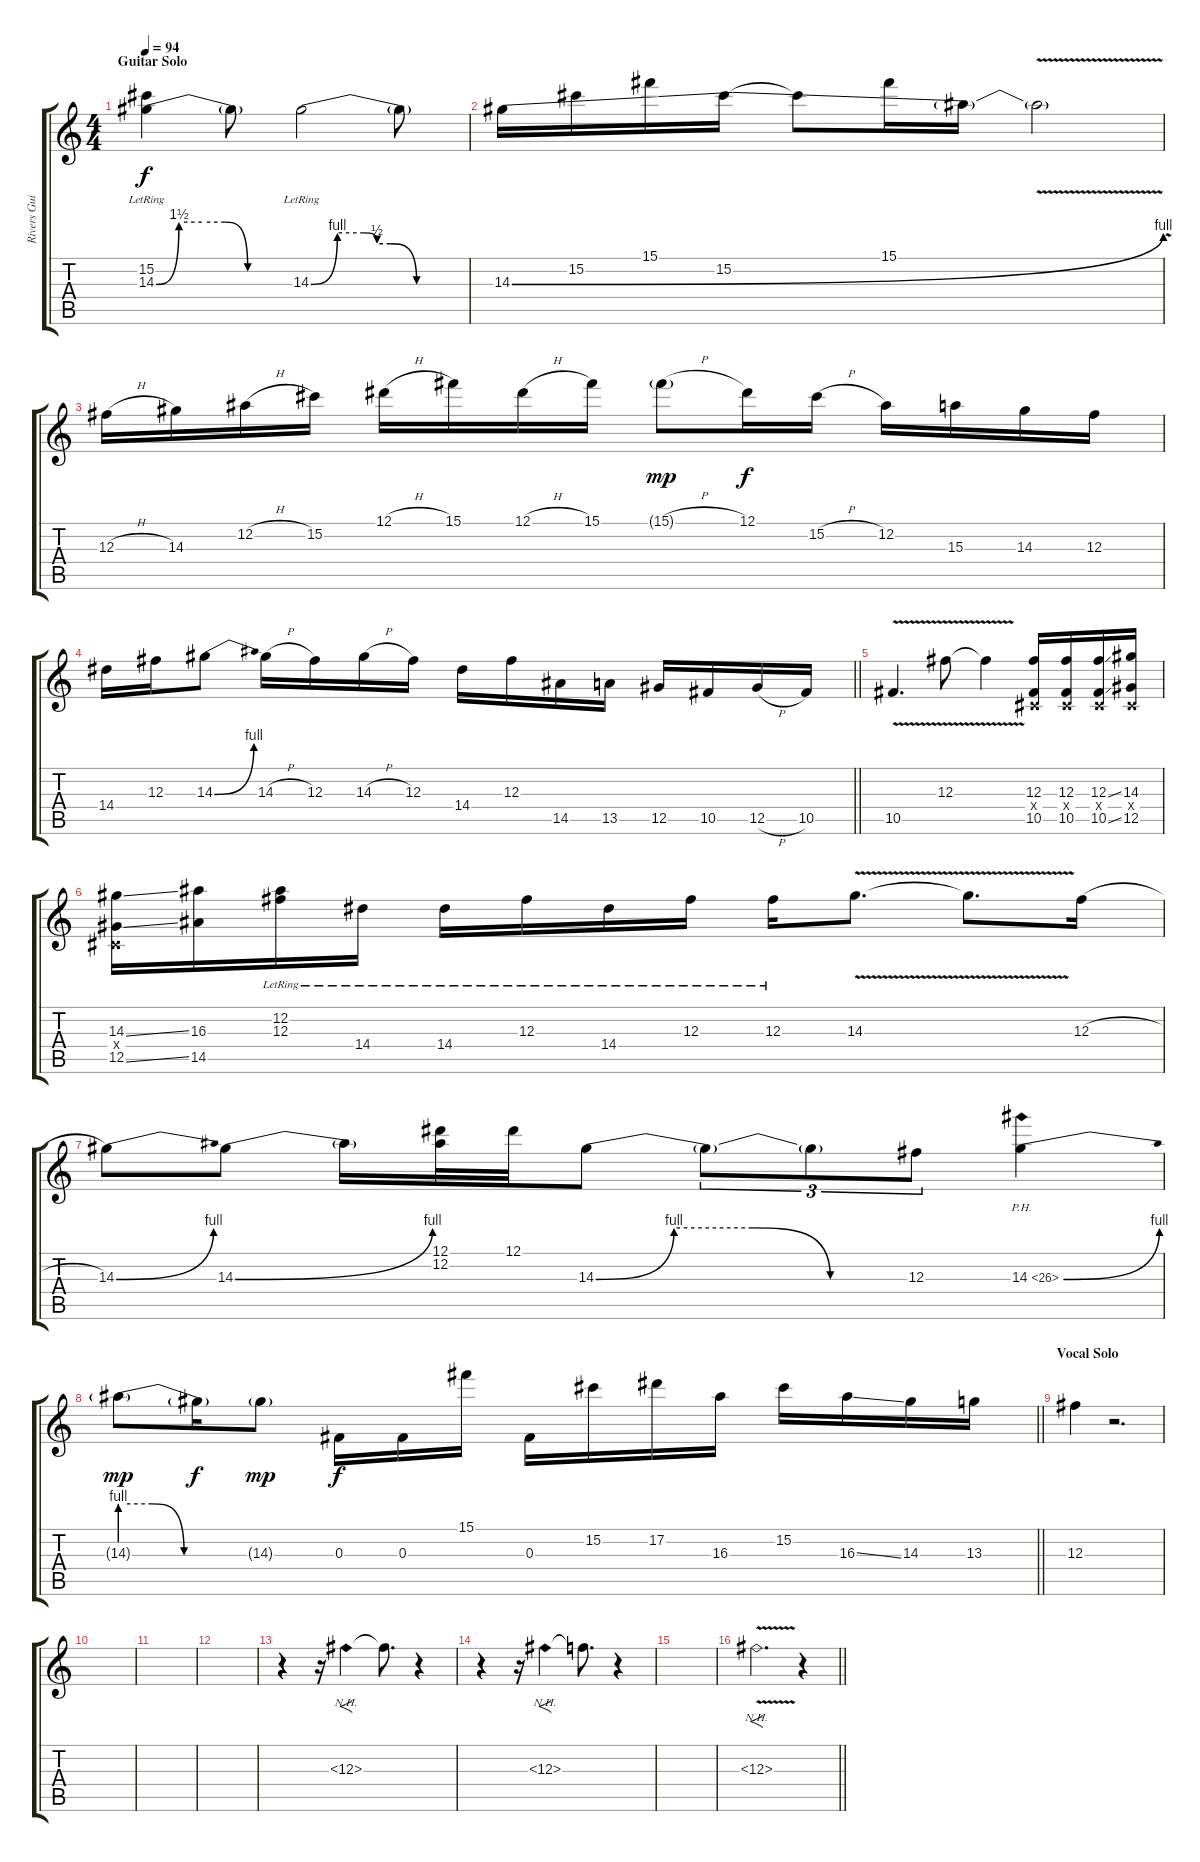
\track ("Rivers Guitar Distortion" "Rivers Gui") {instrument distortionguitar}
\staff {score tabs}
\tuning (Eb4 Bb3 Gb3 Db3 Ab2 Eb2) {hide}
\ts (4 4)
\section ("" "Guitar Solo")
\tempo 94
\clef g2
\ks c
(15.2{lr} 14.3{be (custom 0 0 10 6 20 6 30 6 40 0 60 0)}).4{dy f} 14.3{t}.8 14.3{be (custom 0 0 10 4 20 4 25 2 30 2 40 0 60 0) lr}.2 14.3{t}.8 |
14.3{be (bend 0 0 60 4)}.16 15.2.16 15.1.16 15.2.16 15.2{t}.8 15.1.16 14.3{t}.16 14.3{v t}.2 |
12.3{h}.16 14.3.16 12.2{h}.16 15.2.16 12.1{h}.16 15.1.16 12.1{h}.16 15.1.16 15.1{h g}.8{dy mp} 12.1.16{dy f} 15.2{h}.16 12.2.16 15.3.16 14.3.16 12.3.16 |
\barLineRight lightlight
14.4.16 12.3.16 14.3{be (bend 0 0 60 4)}.8 14.3{h}.16 12.3.16 14.3{h}.16 12.3.16 14.4.16 12.3.16 14.5.16 13.5.16 12.5.16 10.5.16 12.5{h}.16 10.5.16 |
10.5{v}.4{d} 12.3{v}.8 12.3{v t}.4 (12.3 0.4{x} 10.5).16 (12.3 0.4{x} 10.5).16 (12.3{ss} 0.4{x} 10.5{ss}).16 (14.3 0.4{x} 12.5).16 |
(14.3{ss} 0.4{x} 12.5{ss}).16 (16.3 14.5).16 (12.2{lr} 12.3{lr}).16 14.4{lr}.16 14.4{lr}.16 12.3{lr}.16 14.4{lr}.16 12.3{lr}.16 12.3{lr}.16 14.3{v}.8{d} 14.3{t}.8{d} 12.3{h}.16 |
14.3{be (bend 0 0 60 4)}.8 14.3{be (bend 0 0 60 4)}.8 14.3{t}.16 (12.1 12.2).32 12.1.32 14.3{be (custom 0 0 15 4 30 4 45 0 60 0)}.8 14.3{t}.8{tu (3 2)} 14.3{t}.8{tu (3 2)} 12.3.8{tu (3 2)} 14.3{be (bend 0 0 60 4) ph 12}.4 |
\barLineRight lightlight
14.3{be (custom 0 4 15 4 30 0 60 0) g}.8{dy mp} 14.3{t}.16{dy f} 14.3{g}.8{dy mp} 0.3.16{dy f} 0.3.16 15.1.16 0.3.16 15.2.16 17.2.16 16.3.16 15.2.16 16.3{ss}.16 14.3.16 13.3.16 |
\section ("" "Vocal Solo")
12.3.4 r.2{d} |
|
|
|
r.4 r.16 12.3{nh}.4{f} 12.3{t}.8{d} r.4 |
r.4 r.16 11.3{nh}.4{f} 11.3{t}.8{d} r.4 |
|
\barLineRight lightlight
11.3{nh v}.2{f d} r.4
